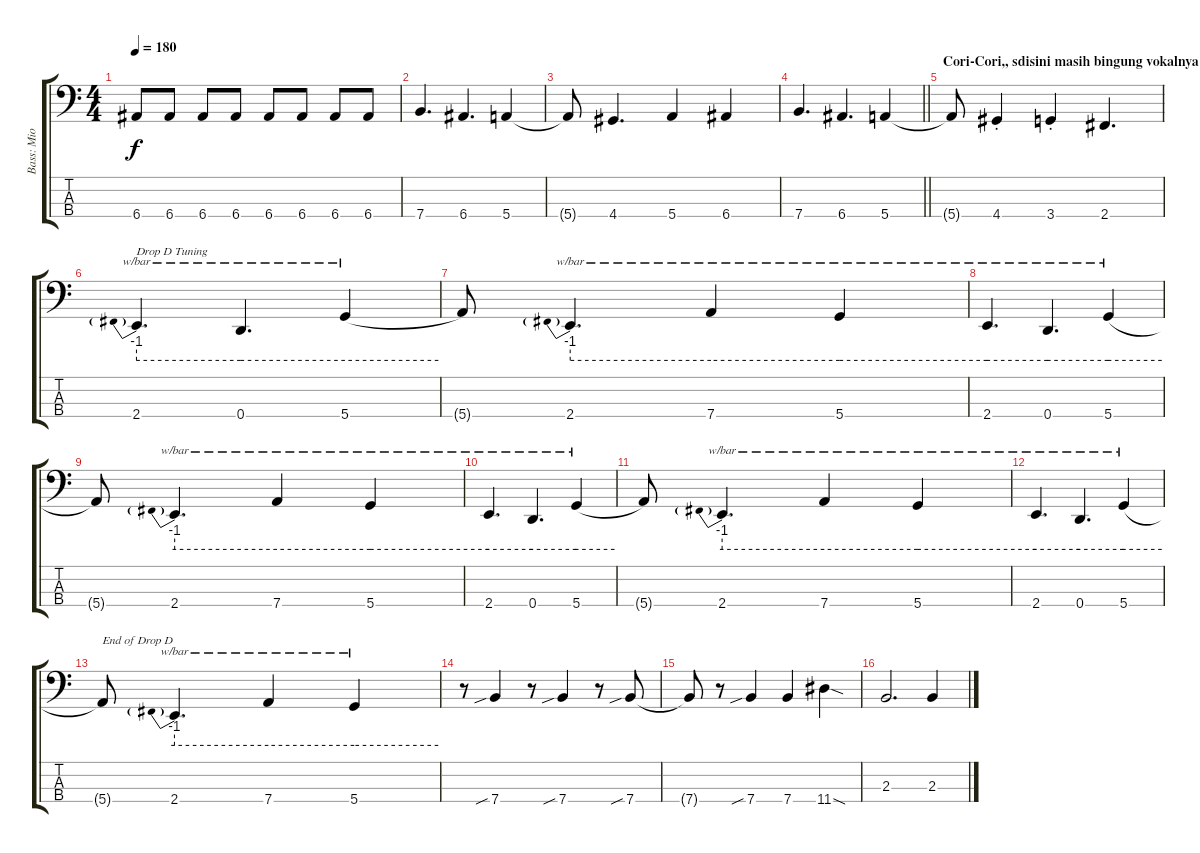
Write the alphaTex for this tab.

\track ("Bass: Mio Akiyama" "Bass: Mio ") {instrument electricbassfinger}
\staff {score tabs}
\tuning (G2 D2 A1 E1) {hide}
\ts (4 4)
\tempo 180
\clef f4
\ks c
6.4.8{dy f} 6.4.8 6.4.8 6.4.8 6.4.8 6.4.8 6.4.8 6.4.8 |
7.4.4{d} 6.4.4{d} 5.4.4 |
5.4{t}.8 4.4.4{d} 5.4.4 6.4.4 |
\barLineRight lightlight
7.4.4{d} 6.4.4{d} 5.4.4 |
\section ("" "Cori-Cori,, sdisini masih bingung vokalnya")
5.4{t}.8 4.4{st}.4 3.4{st}.4 2.4.4{d} |
2.4.4{d tbe (predive default 0 -4 60 -4) txt "Drop D Tuning"} 0.4.4{d tbe (hold default 0 -4 60 -4)} 5.4.4{tbe (hold default 0 -4 60 -4)} |
5.4{t}.8 2.4.4{d tbe (predive default 0 -4 60 -4)} 7.4.4{tbe (hold default 0 -4 60 -4)} 5.4.4{tbe (hold default 0 -4 60 -4)} |
2.4.4{d tbe (hold default 0 -4 60 -4)} 0.4.4{d tbe (hold default 0 -4 60 -4)} 5.4.4{tbe (hold default 0 -4 60 -4)} |
5.4{t}.8 2.4.4{d tbe (predive default 0 -4 60 -4)} 7.4.4{tbe (hold default 0 -4 60 -4)} 5.4.4{tbe (hold default 0 -4 60 -4)} |
2.4.4{d tbe (hold default 0 -4 60 -4)} 0.4.4{d tbe (hold default 0 -4 60 -4)} 5.4.4{tbe (hold default 0 -4 60 -4)} |
5.4{t}.8 2.4.4{d tbe (predive default 0 -4 60 -4)} 7.4.4{tbe (hold default 0 -4 60 -4)} 5.4.4{tbe (hold default 0 -4 60 -4)} |
2.4.4{d tbe (hold default 0 -4 60 -4)} 0.4.4{d tbe (hold default 0 -4 60 -4)} 5.4.4{tbe (hold default 0 -4 60 -4)} |
5.4{t}.8{txt "End of Drop D"} 2.4.4{d tbe (predive default 0 -4 60 -4)} 7.4.4{tbe (hold default 0 -4 60 -4)} 5.4.4{tbe (hold default 0 -4 60 -4)} |
r.8 7.4{sib}.4 r.8 7.4{sib}.4 r.8 7.4{sib}.8 |
7.4{t}.8 r.8 7.4{sib}.4 7.4.4 11.4{sod}.4 |
2.3.2{d} 2.3.4
